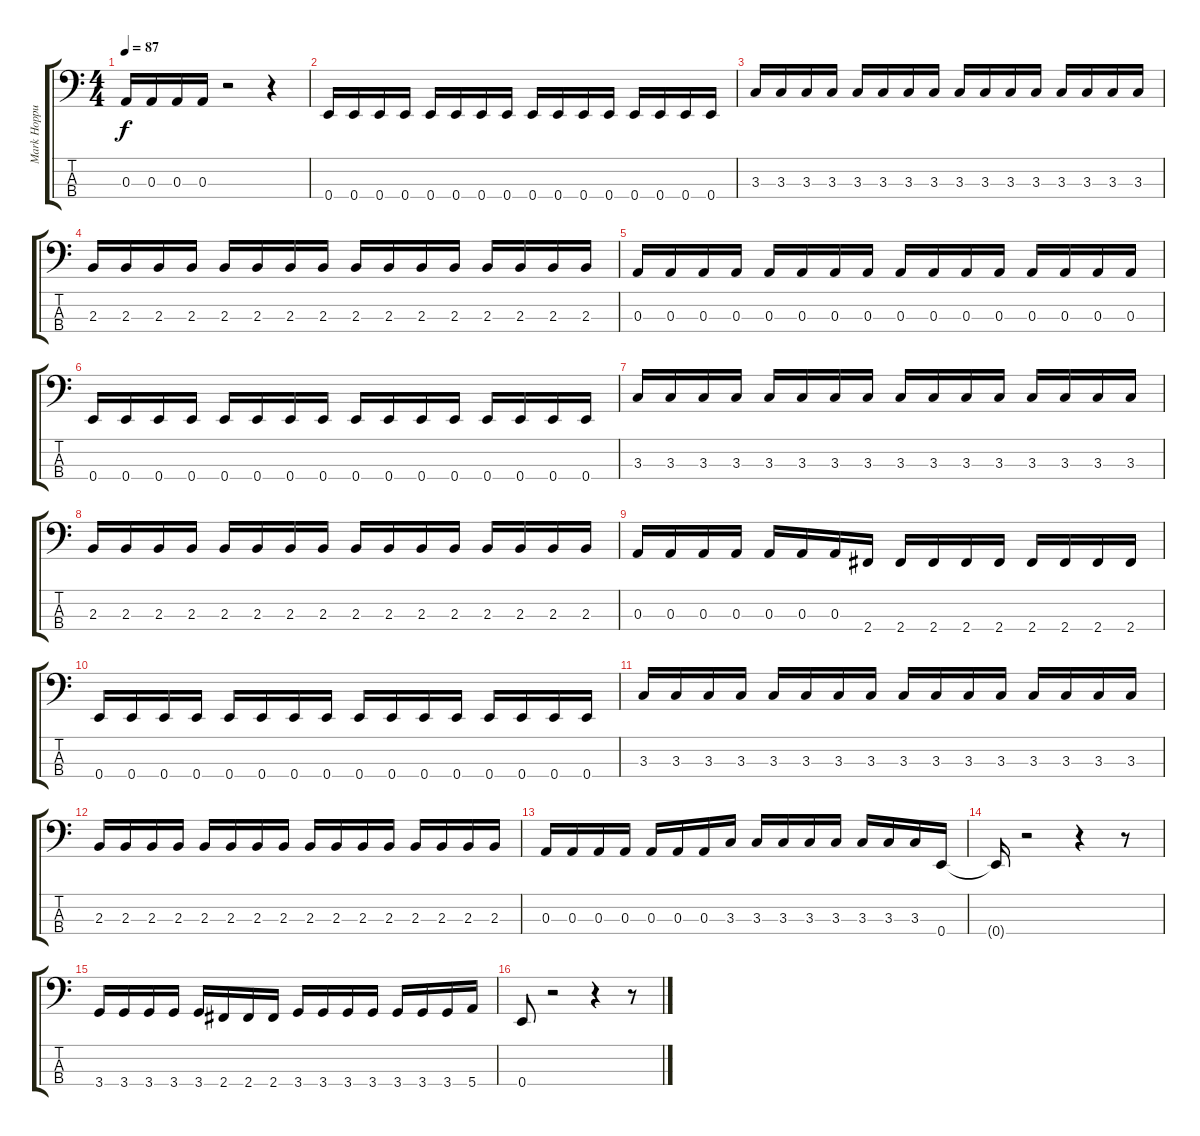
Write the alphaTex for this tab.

\track ("Mark Hoppus" "Mark Hoppu") {instrument electricbasspick}
\staff {score tabs}
\tuning (G2 D2 A1 E1) {hide}
\ts (4 4)
\tempo 87
\clef f4
\ks c
0.3.16{dy f} 0.3.16 0.3.16 0.3.16 r.2 r.4 |
0.4.16 0.4.16 0.4.16 0.4.16 0.4.16 0.4.16 0.4.16 0.4.16 0.4.16 0.4.16 0.4.16 0.4.16 0.4.16 0.4.16 0.4.16 0.4.16 |
3.3.16 3.3.16 3.3.16 3.3.16 3.3.16 3.3.16 3.3.16 3.3.16 3.3.16 3.3.16 3.3.16 3.3.16 3.3.16 3.3.16 3.3.16 3.3.16 |
2.3.16 2.3.16 2.3.16 2.3.16 2.3.16 2.3.16 2.3.16 2.3.16 2.3.16 2.3.16 2.3.16 2.3.16 2.3.16 2.3.16 2.3.16 2.3.16 |
0.3.16 0.3.16 0.3.16 0.3.16 0.3.16 0.3.16 0.3.16 0.3.16 0.3.16 0.3.16 0.3.16 0.3.16 0.3.16 0.3.16 0.3.16 0.3.16 |
0.4.16 0.4.16 0.4.16 0.4.16 0.4.16 0.4.16 0.4.16 0.4.16 0.4.16 0.4.16 0.4.16 0.4.16 0.4.16 0.4.16 0.4.16 0.4.16 |
3.3.16 3.3.16 3.3.16 3.3.16 3.3.16 3.3.16 3.3.16 3.3.16 3.3.16 3.3.16 3.3.16 3.3.16 3.3.16 3.3.16 3.3.16 3.3.16 |
2.3.16 2.3.16 2.3.16 2.3.16 2.3.16 2.3.16 2.3.16 2.3.16 2.3.16 2.3.16 2.3.16 2.3.16 2.3.16 2.3.16 2.3.16 2.3.16 |
0.3.16 0.3.16 0.3.16 0.3.16 0.3.16 0.3.16 0.3.16 2.4.16 2.4.16 2.4.16 2.4.16 2.4.16 2.4.16 2.4.16 2.4.16 2.4.16 |
0.4.16 0.4.16 0.4.16 0.4.16 0.4.16 0.4.16 0.4.16 0.4.16 0.4.16 0.4.16 0.4.16 0.4.16 0.4.16 0.4.16 0.4.16 0.4.16 |
3.3.16 3.3.16 3.3.16 3.3.16 3.3.16 3.3.16 3.3.16 3.3.16 3.3.16 3.3.16 3.3.16 3.3.16 3.3.16 3.3.16 3.3.16 3.3.16 |
2.3.16 2.3.16 2.3.16 2.3.16 2.3.16 2.3.16 2.3.16 2.3.16 2.3.16 2.3.16 2.3.16 2.3.16 2.3.16 2.3.16 2.3.16 2.3.16 |
0.3.16 0.3.16 0.3.16 0.3.16 0.3.16 0.3.16 0.3.16 3.3.16 3.3.16 3.3.16 3.3.16 3.3.16 3.3.16 3.3.16 3.3.16 0.4.16 |
0.4{t}.16 r.2 r.4 r.8 |
3.4.16 3.4.16 3.4.16 3.4.16 3.4.16 2.4.16 2.4.16 2.4.16 3.4.16 3.4.16 3.4.16 3.4.16 3.4.16 3.4.16 3.4.16 5.4.16 |
0.4.8 r.2 r.4 r.8
